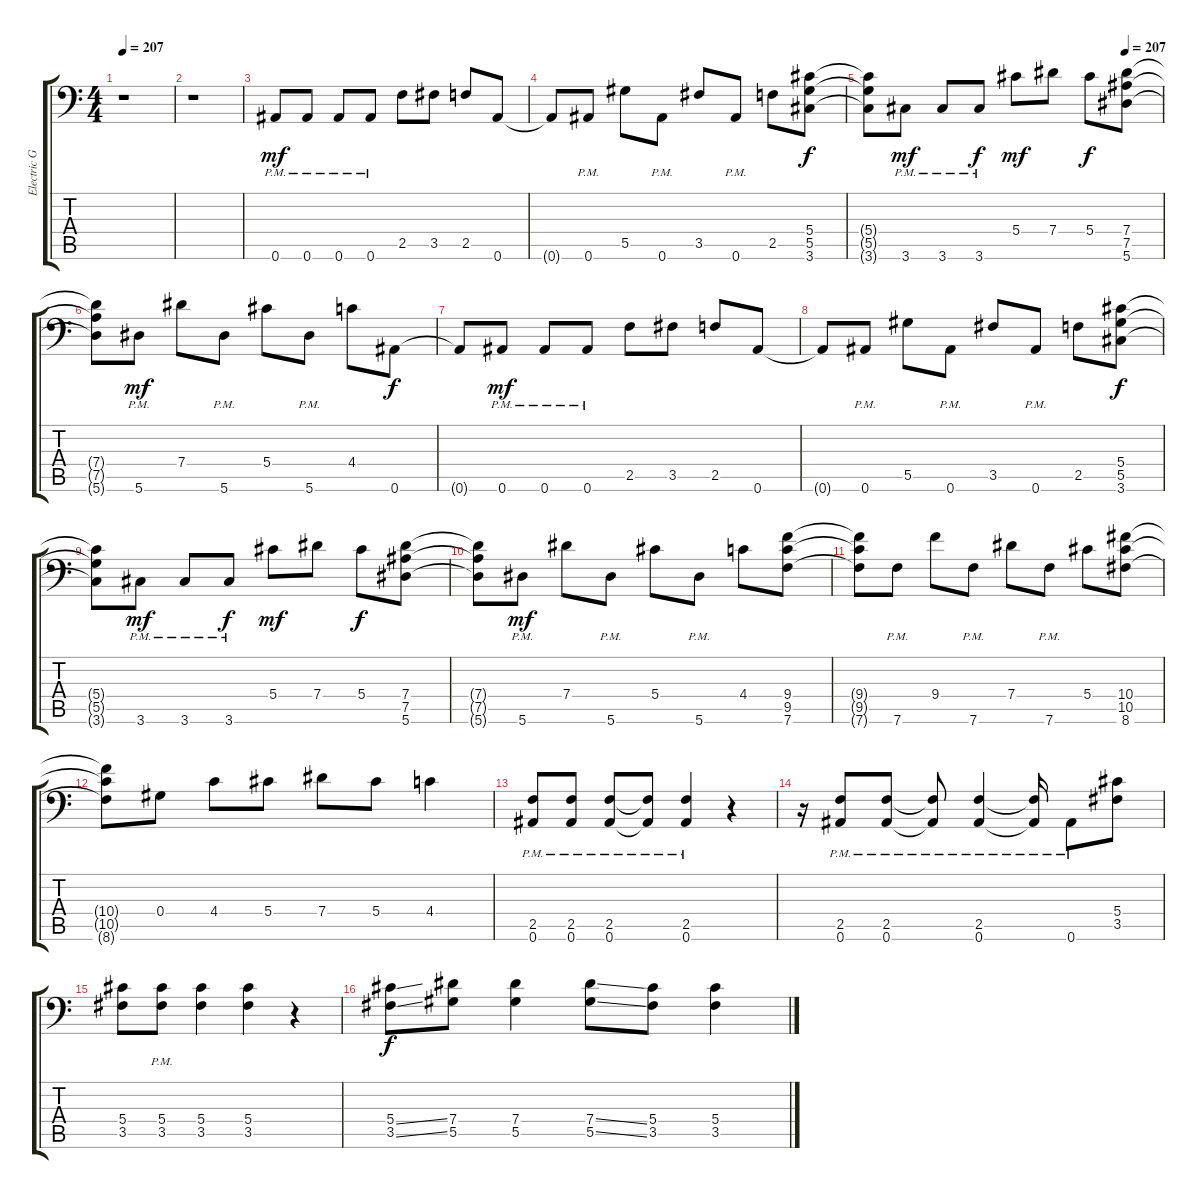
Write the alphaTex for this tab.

\track ("Electric Guitar 2" "Electric G") {instrument distortionguitar}
\staff {score tabs}
\tuning (Bb3 F3 Db3 Ab2 Eb2 Bb1) {hide}
\ts (4 4)
\tempo 207
\clef f4
\ks c
r.1{dy mf instrument distortionguitar} |
r.1 |
0.6{pm}.8 0.6{pm}.8 0.6{pm}.8 0.6{pm}.8 2.5.8 3.5.8 2.5.8 0.6.8 |
0.6{t}.8 0.6{pm}.8 5.5.8 0.6{pm}.8 3.5.8 0.6{pm}.8 2.5.8 (5.4 5.5 3.6).8{dy f} |
\tempo (207 0.875)
(5.4{t} 5.5{t} 3.6{t}).8 3.6{pm}.8{dy mf} 3.6{pm}.8 3.6{pm}.8{dy f} 5.4.8{dy mf} 7.4.8 5.4.8{dy f} (7.4 7.5 5.6).8 |
(7.4{t} 7.5{t} 5.6{t}).8 5.6{pm}.8{dy mf} 7.4.8 5.6{pm}.8 5.4.8 5.6{pm}.8 4.4.8 0.6.8{dy f} |
0.6{t}.8 0.6{pm}.8{dy mf} 0.6{pm}.8 0.6{pm}.8 2.5.8 3.5.8 2.5.8 0.6.8 |
0.6{t}.8 0.6{pm}.8 5.5.8 0.6{pm}.8 3.5.8 0.6{pm}.8 2.5.8 (5.4 5.5 3.6).8{dy f} |
(5.4{t} 5.5{t} 3.6{t}).8 3.6{pm}.8{dy mf} 3.6{pm}.8 3.6{pm}.8{dy f} 5.4.8{dy mf} 7.4.8 5.4.8{dy f} (7.4 7.5 5.6).8 |
(7.4{t} 7.5{t} 5.6{t}).8 5.6{pm}.8{dy mf} 7.4.8 5.6{pm}.8 5.4.8 5.6{pm}.8 4.4.8 (9.4 9.5 7.6).8 |
(9.4{t} 9.5{t} 7.6{t}).8 7.6{pm}.8 9.4.8 7.6{pm}.8 7.4.8 7.6{pm}.8 5.4.8 (10.4 10.5 8.6).8 |
(10.4{t} 10.5{t} 8.6{t}).8 0.4.8 4.4.8 5.4.8 7.4.8 5.4.8 4.4.4 |
(2.5{pm} 0.6{pm}).8 (2.5{pm} 0.6{pm}).8 (2.5{pm} 0.6{pm}).8 (2.5{pm t} 0.6{pm t}).8 (2.5{pm} 0.6).4 r.4 |
r.16 (2.5{pm} 0.6{pm}).8 (2.5{pm} 0.6{pm}).8 (2.5{pm t} 0.6{pm t}).8 (2.5{pm} 0.6{pm}).4 (2.5{pm t} 0.6{pm t}).16 0.6{pm}.8 (5.4 3.5).8 |
(5.4 3.5).8 (5.4 3.5{pm}).8 (5.4 3.5).4 (5.4 3.5).4 r.4 |
(5.4{ss} 3.5{ss}).8{dy f} (7.4 5.5).8 (7.4 5.5).4 (7.4{ss} 5.5{ss}).8 (5.4 3.5).8 (5.4 3.5).4
